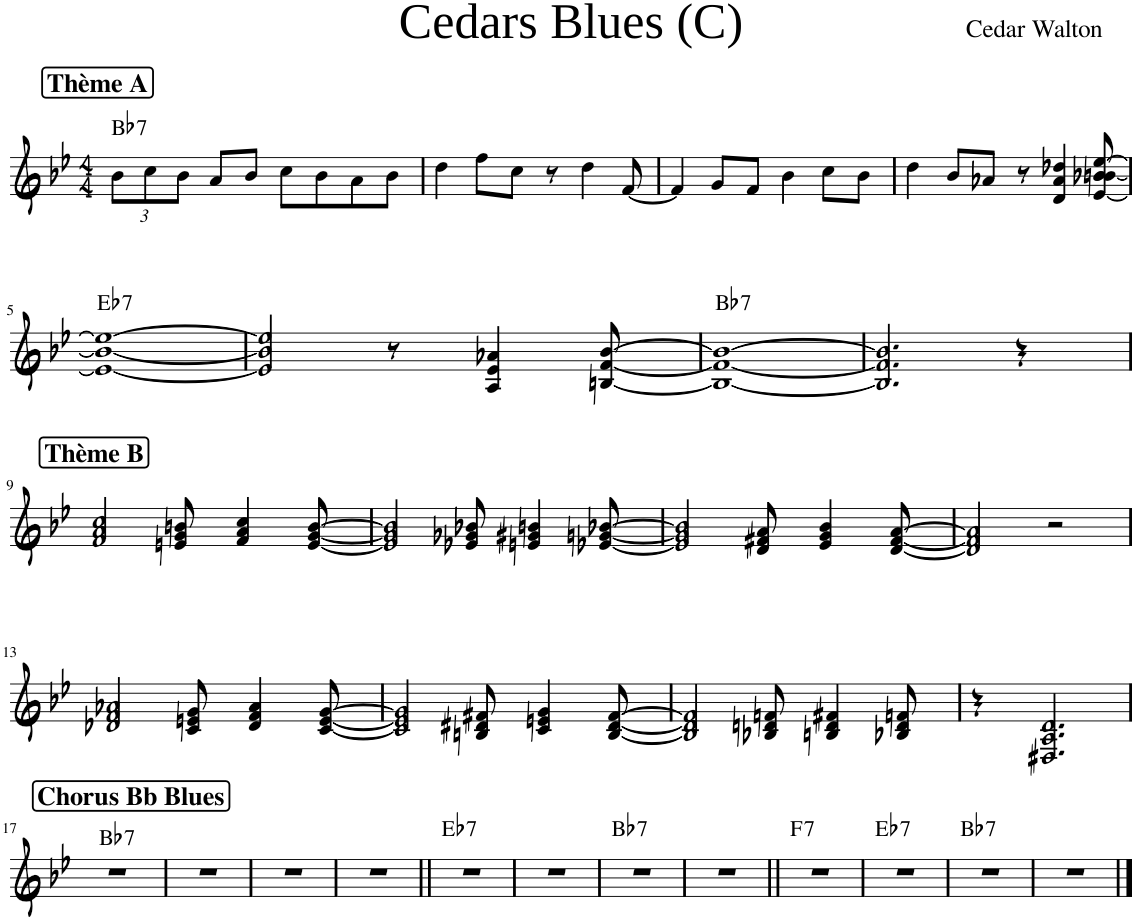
**kern	**harte
*part1	*part1
*staff1	*
*I"Piano	*
*I'Pno	*
*clefG2	*
*k[b-e-]	*
*M4/4	*
*Xbrackettup	*
!!LO:REH:place=s1:a:B:cj:fs=14:t=Thème A
=1	=1
!	!LO:H:kt=7
12b-\L	Bb:7
12cc\	.
12b-\J	.
8a/L	.
8b-/J	.
8cc\L	.
8b-\	.
8a\	.
8b-\J	.
=2	=2
4dd\	.
8ff\L	.
8cc\J	.
8r	.
4dd\	.
[8f/	.
=3	=3
4f/]	.
8g/L	.
8f/J	.
4b-\	.
8cc\L	.
8b-\J	.
=4	=4
4dd\	.
8b-/L	.
8a-X/J	.
8r	.
4d/ 4a-/ 4dd-X/	.
[8e-/ [8b-X/ 8bn/ 8bn/ [8ee-/	.
!!LO:LB:g=z
=5	=5
!	!LO:H:kt=7
1e-_ 1b-_ 1ee-_	Eb:7
=6	=6
2e-/] 2b-/] 2ee-/]	.
8r	.
4A/ 4e-/ 4a-X/	.
[8Bn/ [8f/ [8b-/	.
=7	=7
!	!LO:H:kt=7
1B_ 1f_ 1b-_	Bb:7
=8	=8
2.B/] 2.f/] 2.b-/]	.
4r	.
!!LO:LB:g=z
!!LO:REH:place=s1:a:B:cj:fs=14:t=Thème B
=9	=9
2f/ 2a/ 2cc/	.
8en/ 8g/ 8bn/	.
4f/ 4a/ 4cc/	.
[8e/ [8g/ [8b/	.
=10	=10
2e/] 2g/] 2b/]	.
8e-X/ 8g-X/ 8b-X/	.
4en/ 4g#X/ 4bn/	.
[8e-X/ [8gn/ [8b-X/	.
=11	=11
2e-/] 2g/] 2b-/]	.
8d/ 8f#X/ 8a/	.
4e-/ 4g/ 4b-/	.
[8d/ [8f#/ [8a/	.
=12	=12
2d/] 2f#/] 2a/]	.
2r	.
!!LO:LB:g=z
=13	=13
2d-X/ 2f/ 2a-X/	.
8c/ 8en/ 8g/	.
4d-/ 4f/ 4a-/	.
[8c/ [8e/ [8g/	.
=14	=14
2c/] 2e/] 2g/]	.
8Bn/ 8d#X/ 8f#X/	.
4c/ 4en/ 4g/	.
[8B/ [8d#/ [8f#/	.
=15	=15
2B/] 2d#/] 2f#/]	.
8B-X/ 8dn/ 8fn/	.
4Bn/ 4d/ 4f#X/	.
8B-X/ 8d/ 8fn/	.
=16	=16
4r	.
2.D#X/ 2.A/ 2.d/	.
!!LO:LB:g=z
!!LO:REH:place=s1:a:B:cj:fs=14:t=Chorus Bb Blues
=17	=17
!	!LO:H:n=1:kt=N.C.
!	!LO:H:n=2:kt=7
1r	N Bb:7
=18	=18
1r	.
=19	=19
1r	.
=20	=20
1r	.
=21||	=21||
!	!LO:H:kt=7
1r	Eb:7
=22	=22
1r	.
=23	=23
!	!LO:H:kt=7
1r	Bb:7
=24	=24
1r	.
=25||	=25||
!	!LO:H:kt=7
1r	F:7
=26	=26
!	!LO:H:kt=7
1r	Eb:7
=27	=27
!	!LO:H:kt=7
1r	Bb:7
=28	=28
1r	.
==	==
*-	*-
